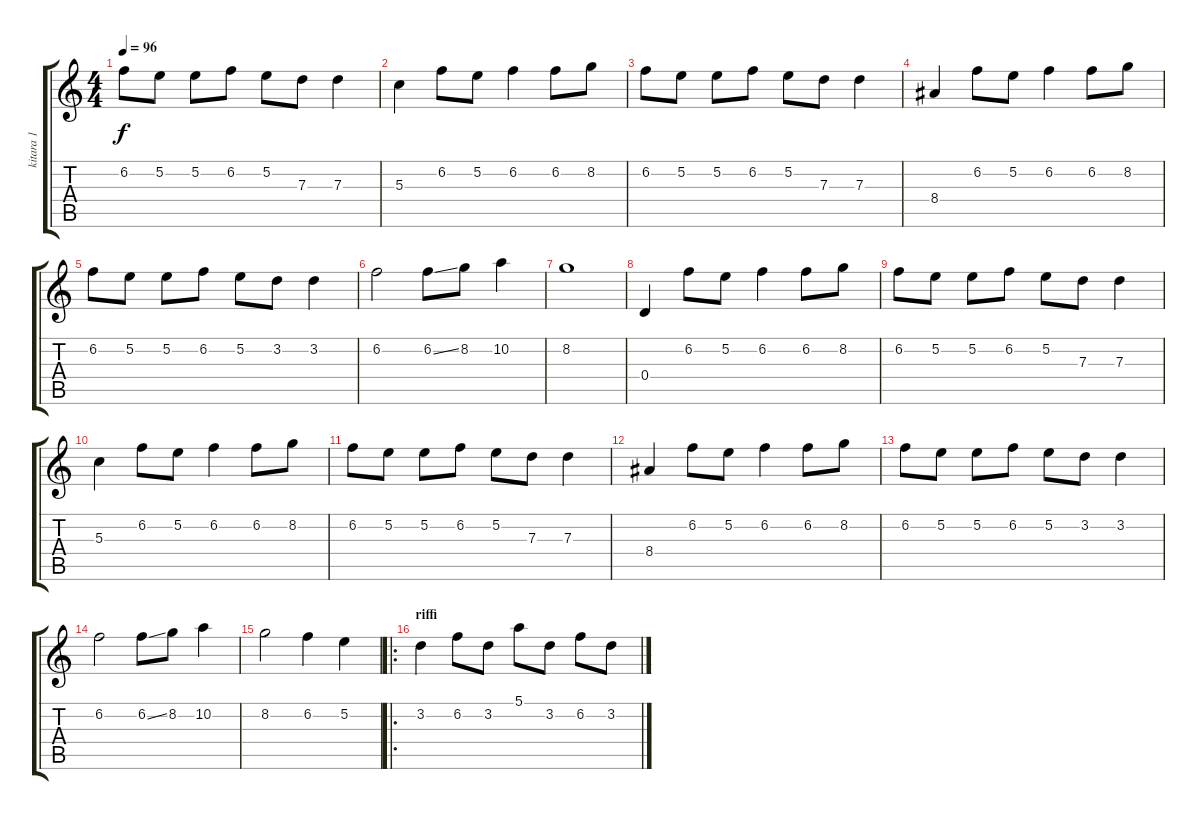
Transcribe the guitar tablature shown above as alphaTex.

\track ("kitara 1" "kitara 1") {instrument acousticguitarsteel}
\staff {score tabs}
\tuning (E4 B3 G3 D3 A2 D2) {hide}
\ts (4 4)
\tempo 96
\clef g2
\ks c
6.2.8{dy f} 5.2.8 5.2.8 6.2.8 5.2.8 7.3.8 7.3.4 |
5.3.4 6.2.8 5.2.8 6.2.4 6.2.8 8.2.8 |
6.2.8 5.2.8 5.2.8 6.2.8 5.2.8 7.3.8 7.3.4 |
8.4.4 6.2.8 5.2.8 6.2.4 6.2.8 8.2.8 |
6.2.8 5.2.8 5.2.8 6.2.8 5.2.8 3.2.8 3.2.4 |
6.2.2 6.2{ss}.8 8.2.8 10.2.4 |
8.2.1{volume 7} |
0.4.4{volume 13 instrument distortionguitar} 6.2.8 5.2.8 6.2.4 6.2.8 8.2.8 |
6.2.8 5.2.8 5.2.8 6.2.8 5.2.8 7.3.8 7.3.4 |
5.3.4 6.2.8 5.2.8 6.2.4 6.2.8 8.2.8 |
6.2.8 5.2.8 5.2.8 6.2.8 5.2.8 7.3.8 7.3.4 |
8.4.4 6.2.8 5.2.8 6.2.4 6.2.8 8.2.8 |
6.2.8 5.2.8 5.2.8 6.2.8 5.2.8 3.2.8 3.2.4 |
6.2.2 6.2{ss}.8 8.2.8 10.2.4 |
8.2.2 6.2.4 5.2.4 |
\ro
\section ("" "riffi")
3.2.4{volume 13 balance 8 instrument distortionguitar} 6.2.8 3.2.8 5.1.8 3.2.8 6.2.8 3.2.8
